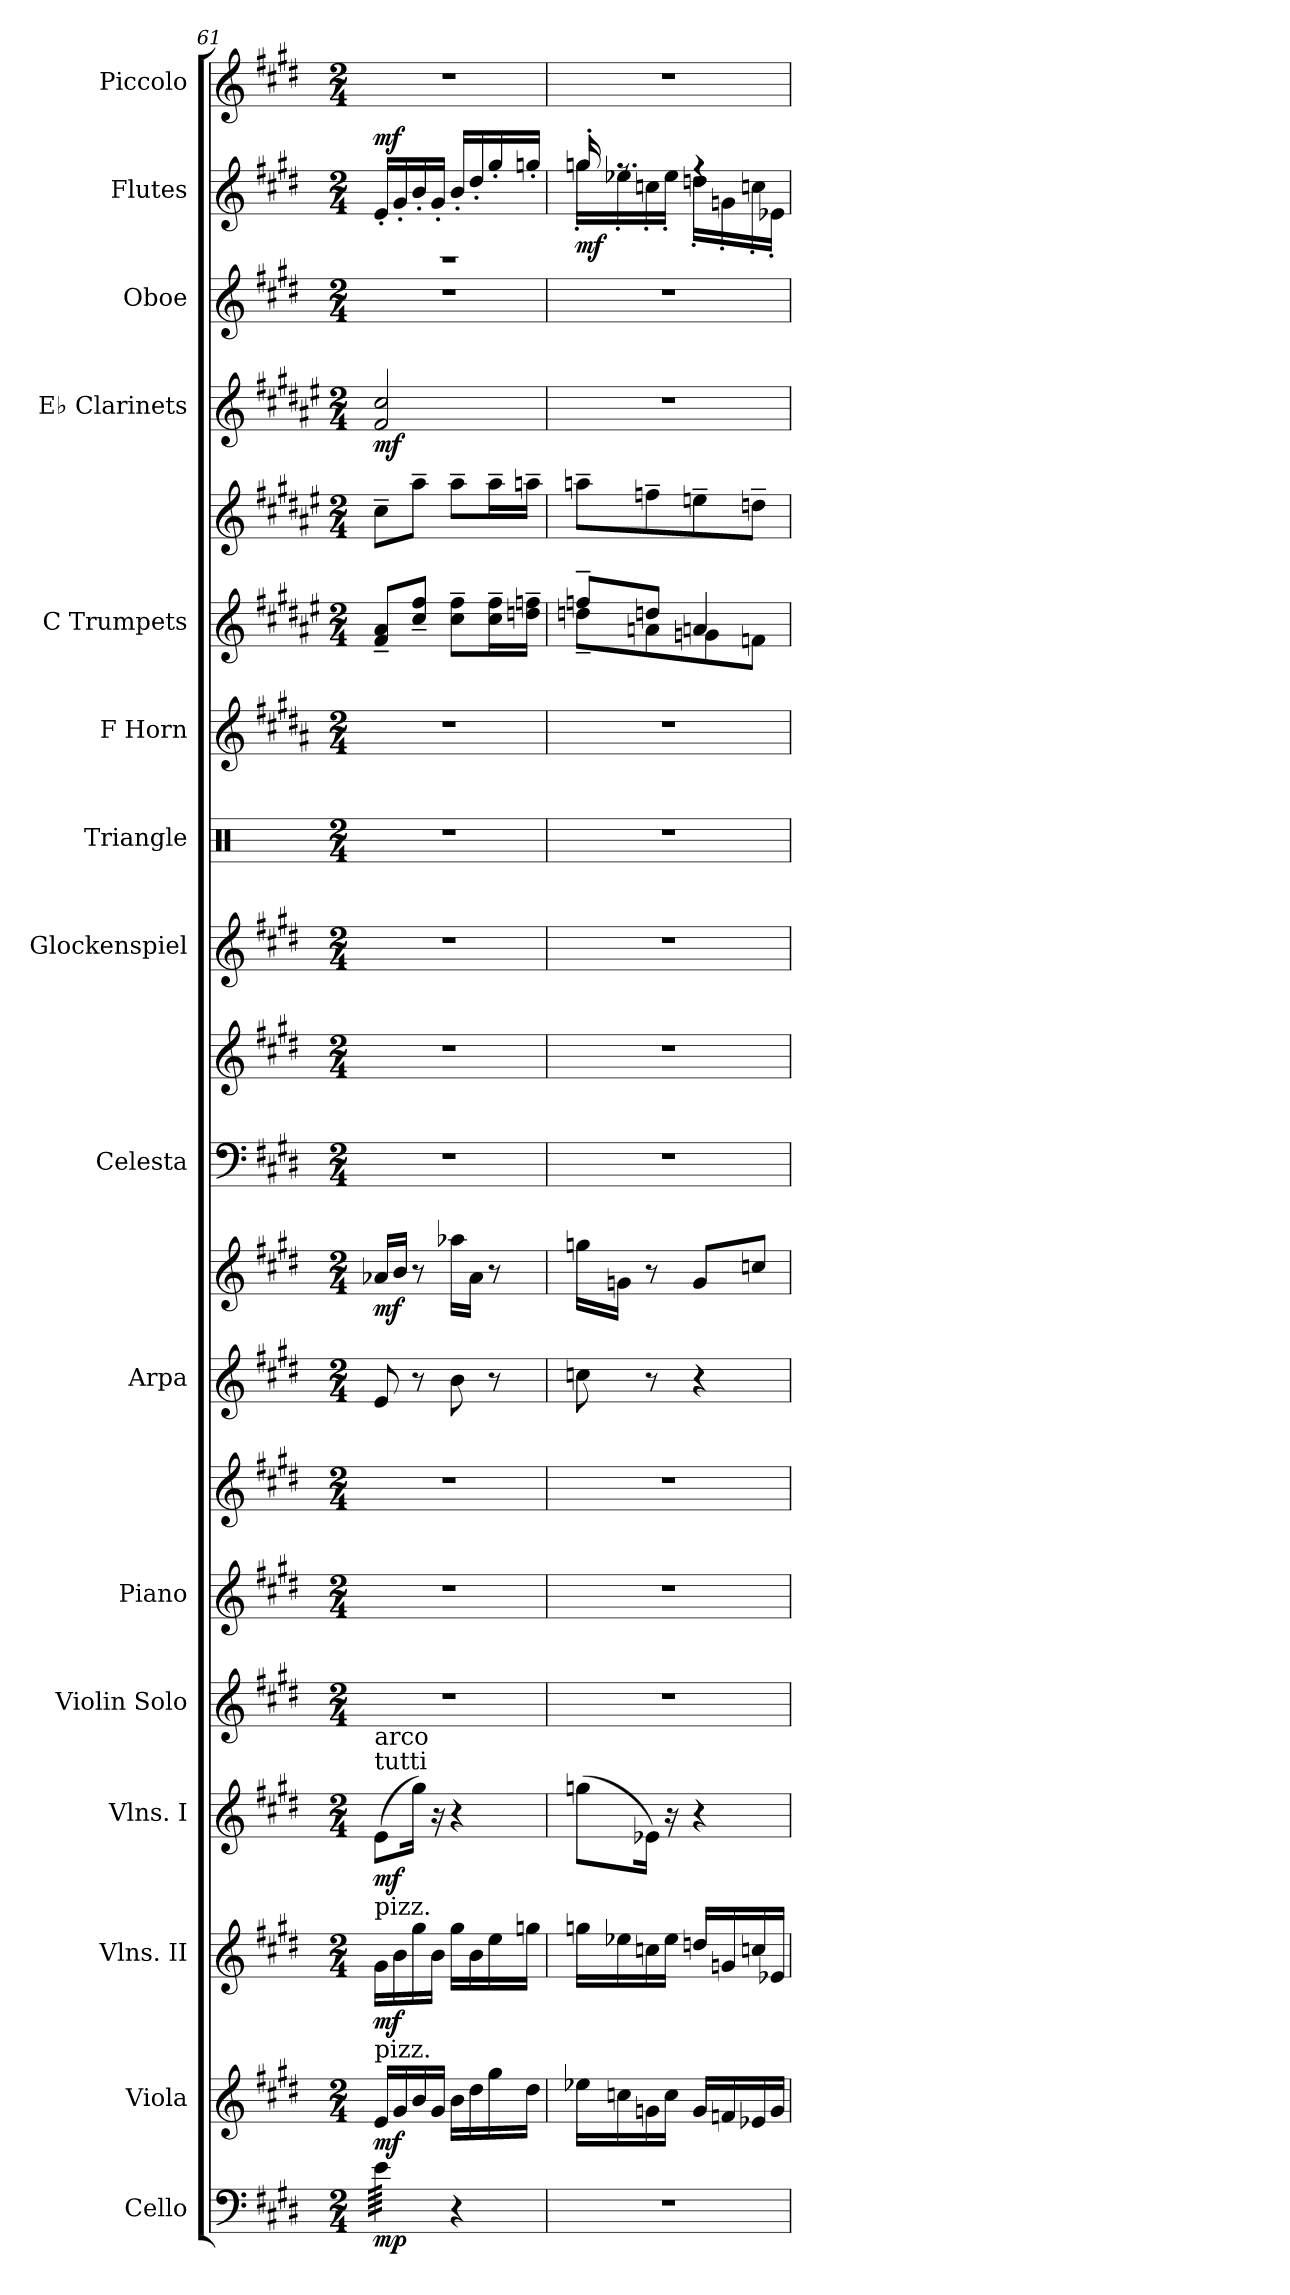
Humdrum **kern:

**kern	**dynam	**kern	**dynam	**kern	**dynam	**kern	**dynam	**kern	**kern	**kern	**kern	**kern	**dynam	**kern	**kern	**kern	**kern	**kern	**kern	**kern	**kern	**dynam	**kern	**kern	**dynam	**kern
*part16	*part16	*part15	*part15	*part14	*part14	*part13	*part13	*part12	*part11	*part11	*part10	*part10	*part10	*part9	*part9	*part8	*part7	*part6	*part5	*part5	*part4	*part4	*part3	*part2	*part2	*part1
*staff20	*staff20	*staff19	*staff19	*staff18	*staff18	*staff17	*staff17	*staff16	*staff15	*staff14	*staff13	*staff12	*staff12/13	*staff11	*staff10	*staff9	*staff8	*staff7	*staff6	*staff5	*staff4	*staff4	*staff3	*staff2	*staff2	*staff1
*I"Cello	*	*I"Viola	*	*I"Vlns. II	*	*I"Vlns. I	*	*I"Violin Solo	*I"Piano	*	*I"Arpa	*	*	*I"Celesta	*	*I"Glockenspiel	*I"Triangle	*I"F Horn	*I"C Trumpets	*	*I"E♭ Clarinets	*	*I"Oboe	*I"Flutes	*	*I"Piccolo
*	*	*	*	*I'Vlns. II	*	*I'Vlns. I	*	*I'Vln. solo	*I'Pno.	*	*I'Arpa	*	*	*I'Cel.	*	*I'Glock.	*I'Trgl.	*I'F Hn.	*I'C Tpt.	*	*I'E♭ Cl.	*	*I'Ob.	*I'Fl.	*	*I'Picc.
*clefF4	*	*clefG2	*	*clefG2	*	*clefG2	*	*clefG2	*clefG2	*clefG2	*clefG2	*clefG2	*	*clefF4	*clefG2	*clefG2	*clefX	*clefG2	*clefG2	*clefG2	*clefG2	*	*clefG2	*clefG2	*	*clefG2
*	*	*	*	*	*	*	*	*	*	*	*	*	*	*ITrd-7c-12	*ITrd-7c-12	*ITrd-14c-24	*	*ITrd4c7	*ITrd1c2	*ITrd1c2	*ITrd1c2	*	*	*	*	*ITrd-7c-12
*k[f#c#g#d#]	*	*k[f#c#g#d#]	*	*k[f#c#g#d#]	*	*k[f#c#g#d#]	*	*k[f#c#g#d#]	*k[f#c#g#d#]	*k[f#c#g#d#]	*k[f#c#g#d#]	*k[f#c#g#d#]	*	*k[f#c#g#d#]	*k[f#c#g#d#]	*k[f#c#g#d#]	*k[]	*k[f#c#g#d#]	*k[f#c#g#d#]	*k[f#c#g#d#]	*k[f#c#g#d#]	*	*k[f#c#g#d#]	*k[f#c#g#d#]	*	*k[f#c#g#d#]
*M2/4	*	*M2/4	*	*M2/4	*	*M2/4	*	*M2/4	*M2/4	*M2/4	*M2/4	*M2/4	*	*M2/4	*M2/4	*M2/4	*M2/4	*M2/4	*M2/4	*M2/4	*M2/4	*	*M2/4	*M2/4	*	*M2/4
=61	=61	=61	=61	=61	=61	=61	=61	=61	=61	=61	=61	=61	=61	=61	=61	=61	=61	=61	=61	=61	=61	=61	=61	=61	=61	=61
*	*	*	*	*	*	*	*	*	*	*	*	*	*	*	*	*	*	*	*	*	*	*	*	*^	*	*
!	!	!	!	!	!	!LO:TX:a:t=tutti	!	!	!	!	!	!	!	!	!	!	!	!	!	!	!	!	!	!	!	!	!
!	!	!	!	!	!	!LO:TX:a:t=arco	!	!	!	!	!	!	!	!	!	!	!	!	!	!	!	!	!	!	!	!	!
!	!	!	!	!LO:TX:a:t=pizz.	!	!	!	!	!	!	!	!	!	!	!	!	!	!	!	!	!	!	!	!	!	!	!
!	!	!LO:TX:a:t=pizz.	!	!	!	!	!	!	!	!	!	!	!	!	!	!	!	!	!	!	!	!	!	!	!	!	!
!LO:TX:a:t=(sempre sul pontic.)	!	!	!	!	!	!	!	!	!	!	!	!	!	!	!	!	!	!	!	!	!	!	!	!	!	!	!
!	!LO:DY:b	!	!LO:DY:b	!	!LO:DY:b	!	!LO:DY:b	!	!	!	!	!	!LO:DY:b	!	!	!	!	!	!	!	!	!LO:DY:b	!	!	!	!LO:DY:a	!
*tremolo	*	*	*	*	*	*	*	*	*	*	*	*	*	*	*	*	*	*	*	*	*	*	*	*	*	*	*
64e\LLLL	mp	16e/LL	mf	16g#\LL	mf	(>8e\L	mf	2r	2r	2r	8e/	16a-X/LL	mf	2r	2r	2r	2r	2r	8e/~ 8g#/~L	8b~\L	2e/ 2b/	mf	2r	2rD	16e'/LL	mf	2r
64e\	.	.	.	.	.	.	.	.	.	.	.	.	.	.	.	.	.	.	.	.	.	.	.	.	.	.	.
64e\	.	.	.	.	.	.	.	.	.	.	.	.	.	.	.	.	.	.	.	.	.	.	.	.	.	.	.
64e\	.	.	.	.	.	.	.	.	.	.	.	.	.	.	.	.	.	.	.	.	.	.	.	.	.	.	.
64e\	.	16g#/	.	16b\	.	.	.	.	.	.	.	16b/JJ	.	.	.	.	.	.	.	.	.	.	.	.	16g#'/	.	.
64e\	.	.	.	.	.	.	.	.	.	.	.	.	.	.	.	.	.	.	.	.	.	.	.	.	.	.	.
64e\	.	.	.	.	.	.	.	.	.	.	.	.	.	.	.	.	.	.	.	.	.	.	.	.	.	.	.
64e\	.	.	.	.	.	.	.	.	.	.	.	.	.	.	.	.	.	.	.	.	.	.	.	.	.	.	.
64e\	.	16b/	.	16gg#\	.	16gg#\Jk)	.	.	.	.	8r	8r	.	.	.	.	.	.	8b/~ 8ee/~J	8gg#~\J	.	.	.	.	16b'/	.	.
64e\	.	.	.	.	.	.	.	.	.	.	.	.	.	.	.	.	.	.	.	.	.	.	.	.	.	.	.
64e\	.	.	.	.	.	.	.	.	.	.	.	.	.	.	.	.	.	.	.	.	.	.	.	.	.	.	.
64e\	.	.	.	.	.	.	.	.	.	.	.	.	.	.	.	.	.	.	.	.	.	.	.	.	.	.	.
64e\	.	16g#/JJ	.	16b\JJ	.	16r	.	.	.	.	.	.	.	.	.	.	.	.	.	.	.	.	.	.	16g#'/JJ	.	.
64e\	.	.	.	.	.	.	.	.	.	.	.	.	.	.	.	.	.	.	.	.	.	.	.	.	.	.	.
64e\	.	.	.	.	.	.	.	.	.	.	.	.	.	.	.	.	.	.	.	.	.	.	.	.	.	.	.
64e\JJJJ	.	.	.	.	.	.	.	.	.	.	.	.	.	.	.	.	.	.	.	.	.	.	.	.	.	.	.
*Xtremolo	*	*	*	*	*	*	*	*	*	*	*	*	*	*	*	*	*	*	*	*	*	*	*	*	*	*	*
4r	.	16b\LL	.	16gg#\LL	.	4r	.	.	.	.	8b\	16aa-X\LL	.	.	.	.	.	.	8b\~ 8ee\~L	8gg#~\L	.	.	.	.	16b'/LL	.	.
.	.	16dd#\	.	16b\	.	.	.	.	.	.	.	16a-\JJ	.	.	.	.	.	.	.	.	.	.	.	.	16dd#'/	.	.
.	.	16gg#\	.	16ee\	.	.	.	.	.	.	8r	8r	.	.	.	.	.	.	16b\~ 16ee\~L	16gg#~\L	.	.	.	.	16gg#'/	.	.
.	.	16dd#\JJ	.	16ggn\JJ	.	.	.	.	.	.	.	.	.	.	.	.	.	.	16ccn\~ 16ee-X\~JJ	16ggn~\JJ	.	.	.	.	16ggn'/JJ	.	.
=62	=62	=62	=62	=62	=62	=62	=62	=62	=62	=62	=62	=62	=62	=62	=62	=62	=62	=62	=62	=62	=62	=62	=62	=62	=62	=62	=62
*	*	*	*	*	*	*	*	*	*	*	*	*	*	*	*	*	*	*	*^	*	*	*	*	*	*	*	*
!	!	!	!	!	!	!	!	!	!	!	!	!	!	!	!	!	!	!	!	!	!	!	!	!	!	!	!LO:DY:b	!
2r	.	16ee-X\LL	.	16ggn\LL	.	(>8ggn\L	.	2r	2r	2r	8ccn\	16ggn\LL	.	2r	2r	2r	2r	2r	8ee-X~/L	8ccn~\L	8ggn~\L	2r	.	2r	16ggn'/	16gg'\LL	mf	2r
.	.	16ccn\	.	16ee-X\	.	.	.	.	.	.	.	16gn\JJ	.	.	.	.	.	.	.	.	.	.	.	.	8.rff	16ee-X'\	.	.
.	.	16gn\	.	16ccn\	.	16e-X\Jk)	.	.	.	.	8r	8r	.	.	.	.	.	.	8ccn/J	8gn\	8ee-X~\	.	.	.	.	16ccn'\	.	.
.	.	16cc\JJ	.	16ee-\JJ	.	16r	.	.	.	.	.	.	.	.	.	.	.	.	.	.	.	.	.	.	.	16ee-'\JJ	.	.
.	.	16g/LL	.	16ddn/LL	.	4r	.	.	.	.	4r	8g/L	.	.	.	.	.	.	4gn/	8fn\	8ddn~\	.	.	.	4rff	16ddn'\LL	.	.
.	.	16fn/	.	16gn/	.	.	.	.	.	.	.	.	.	.	.	.	.	.	.	.	.	.	.	.	.	16gn'\	.	.
.	.	16e-X/	.	16ccn/	.	.	.	.	.	.	.	8ccn/J	.	.	.	.	.	.	.	8e-X\J	8ccn~\J	.	.	.	.	16ccn'\	.	.
.	.	16g/JJ	.	16e-X/JJ	.	.	.	.	.	.	.	.	.	.	.	.	.	.	.	.	.	.	.	.	.	16e-X'\JJ	.	.
*	*	*	*	*	*	*	*	*	*	*	*	*	*	*	*	*	*	*	*v	*v	*	*	*	*	*v	*v	*	*
=	=	=	=	=	=	=	=	=	=	=	=	=	=	=	=	=	=	=	=	=	=	=	=	=	=	=
*-	*-	*-	*-	*-	*-	*-	*-	*-	*-	*-	*-	*-	*-	*-	*-	*-	*-	*-	*-	*-	*-	*-	*-	*-	*-	*-
